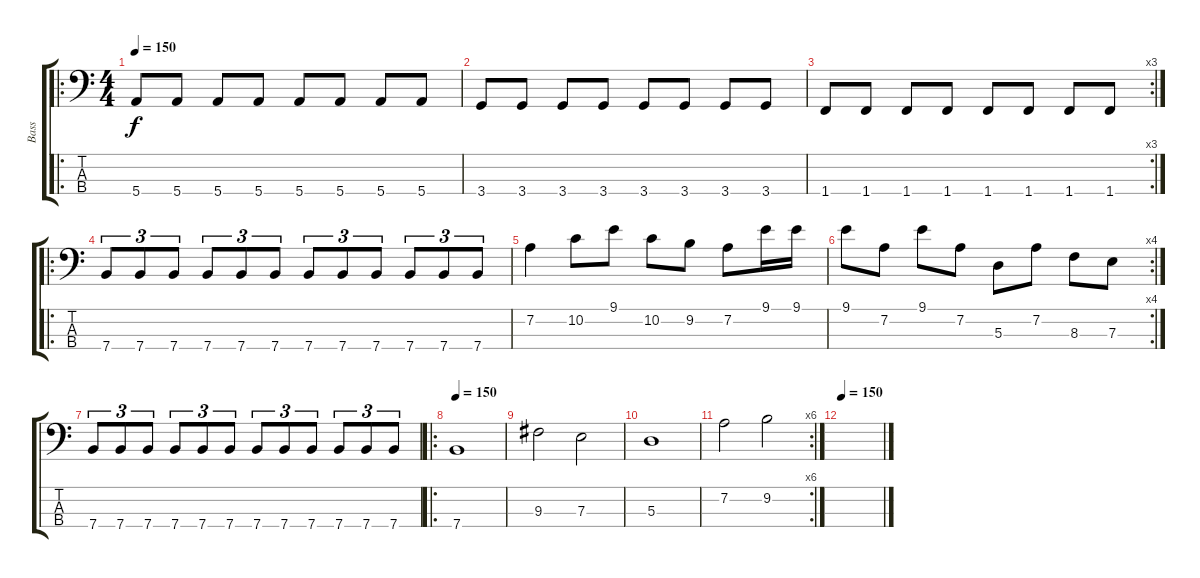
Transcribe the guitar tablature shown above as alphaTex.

\track ("Bass" "Bass") {instrument electricbassfinger}
\staff {score tabs}
\tuning (G2 D2 A1 E1) {hide}
\ro
\ts (4 4)
\tempo 150
\clef f4
\ks c
5.4.8{dy f} 5.4.8 5.4.8 5.4.8 5.4.8 5.4.8 5.4.8 5.4.8 |
3.4.8 3.4.8 3.4.8 3.4.8 3.4.8 3.4.8 3.4.8 3.4.8 |
\rc 3
1.4.8 1.4.8 1.4.8 1.4.8 1.4.8 1.4.8 1.4.8 1.4.8 |
\ro
7.4.8{tu (3 2)} 7.4.8{tu (3 2)} 7.4.8{tu (3 2)} 7.4.8{tu (3 2)} 7.4.8{tu (3 2)} 7.4.8{tu (3 2)} 7.4.8{tu (3 2)} 7.4.8{tu (3 2)} 7.4.8{tu (3 2)} 7.4.8{tu (3 2)} 7.4.8{tu (3 2)} 7.4.8{tu (3 2)} |
7.2.4 10.2.8 9.1.8 10.2.8 9.2.8 7.2.8 9.1.16 9.1.16 |
\rc 4
9.1.8 7.2.8 9.1.8 7.2.8 5.3.8 7.2.8 8.3.8 7.3.8 |
7.4.8{tu (3 2)} 7.4.8{tu (3 2)} 7.4.8{tu (3 2)} 7.4.8{tu (3 2)} 7.4.8{tu (3 2)} 7.4.8{tu (3 2)} 7.4.8{tu (3 2)} 7.4.8{tu (3 2)} 7.4.8{tu (3 2)} 7.4.8{tu (3 2)} 7.4.8{tu (3 2)} 7.4.8{tu (3 2)} |
\ro
\tempo 150
7.4.1 |
9.3.2 7.3.2 |
5.3.1 |
\rc 6
7.2.2 9.2.2 |
\tempo 150
